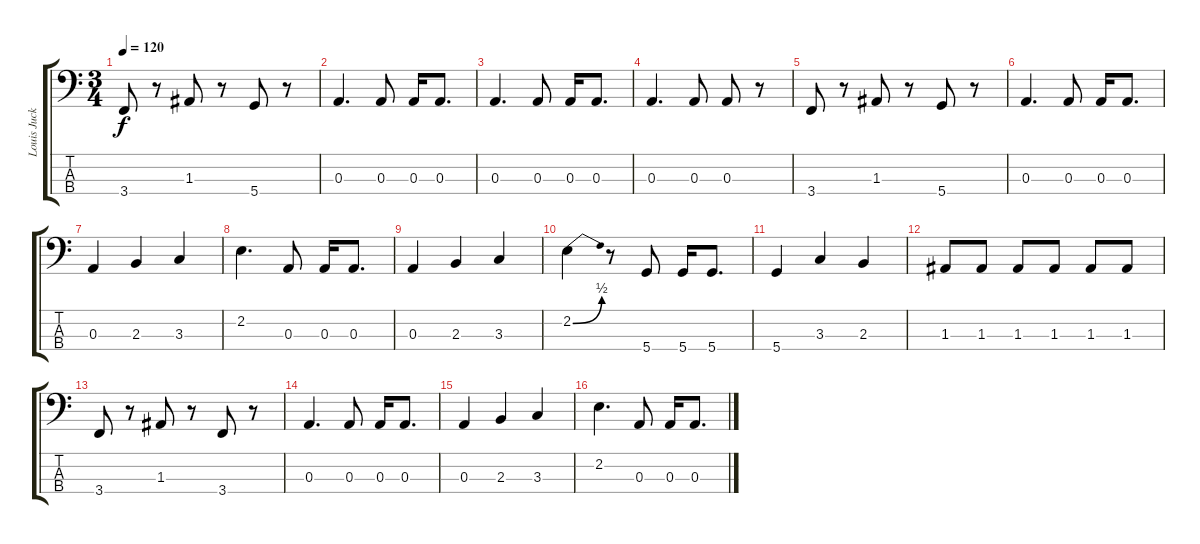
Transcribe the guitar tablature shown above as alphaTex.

\track ("Louis Jucker" "Louis Juck") {instrument electricbassfinger}
\staff {score tabs}
\tuning (G2 D2 A1 D1) {hide}
\ts (3 4)
\tempo 120
\clef f4
\ks c
3.4.8{dy f} r.8 1.3.8 r.8 5.4.8 r.8 |
0.3.4{d} 0.3.8 0.3.16 0.3.8{d} |
0.3.4{d} 0.3.8 0.3.16 0.3.8{d} |
0.3.4{d} 0.3.8 0.3.8 r.8 |
3.4.8 r.8 1.3.8 r.8 5.4.8 r.8 |
0.3.4{d} 0.3.8 0.3.16 0.3.8{d} |
0.3.4 2.3.4 3.3.4 |
2.2.4{d} 0.3.8 0.3.16 0.3.8{d} |
0.3.4 2.3.4 3.3.4 |
2.2{be (bend 0 0 60 2)}.4 r.8 5.4.8 5.4.16 5.4.8{d} |
5.4.4 3.3.4 2.3.4 |
1.3.8 1.3.8 1.3.8 1.3.8 1.3.8 1.3.8 |
3.4.8 r.8 1.3.8 r.8 3.4.8 r.8 |
0.3.4{d} 0.3.8 0.3.16 0.3.8{d} |
0.3.4 2.3.4 3.3.4 |
2.2.4{d} 0.3.8 0.3.16 0.3.8{d}
